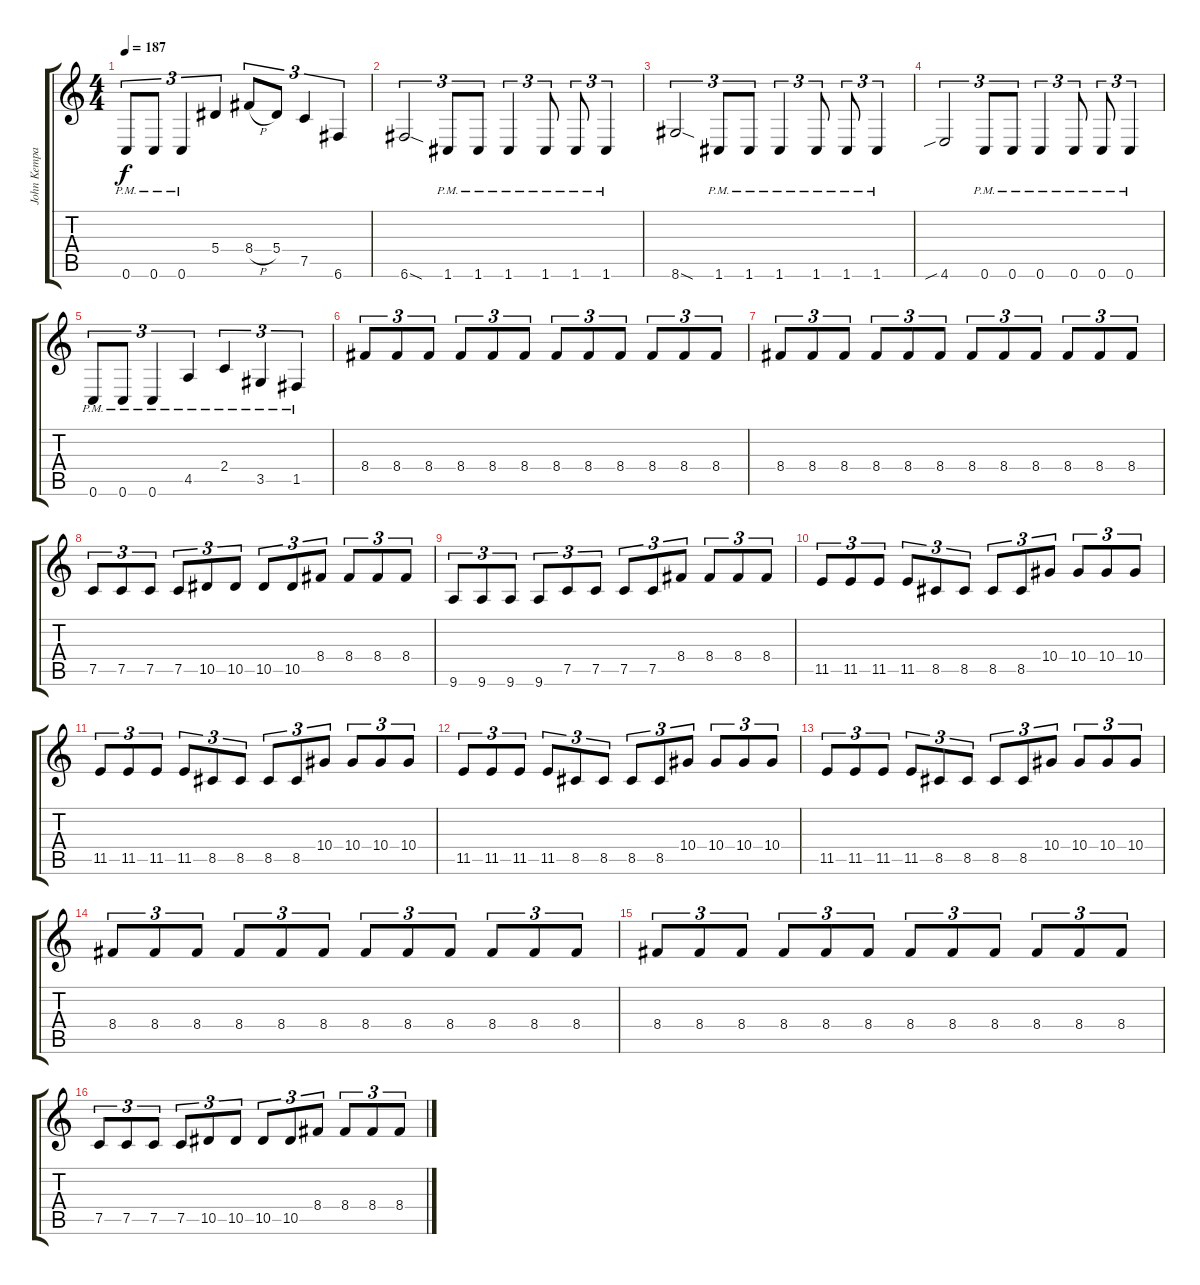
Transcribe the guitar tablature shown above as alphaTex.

\track ("John Kempainen (Rythm Guitar)" "John Kempa") {instrument distortionguitar}
\staff {score tabs}
\tuning (C4 G3 Eb3 Bb2 F2 C2) {hide}
\ts (4 4)
\tempo 187
\clef g2
\ks c
0.6{pm}.8{tu (3 2) dy f} 0.6{pm}.8{tu (3 2)} 0.6{pm}.4{tu (3 2)} 5.4.4{tu (3 2)} 8.4{h}.8{tu (3 2)} 5.4.8{tu (3 2)} 7.5.4{tu (3 2)} 6.6.4{tu (3 2)} |
6.6{sod}.2{tu (3 2)} 1.6{pm}.8{tu (3 2)} 1.6{pm}.8{tu (3 2)} 1.6{pm}.4{tu (3 2)} 1.6{pm}.8{tu (3 2)} 1.6{pm}.8{tu (3 2)} 1.6{pm}.4{tu (3 2)} |
8.6{sod}.2{tu (3 2)} 1.6{pm}.8{tu (3 2)} 1.6{pm}.8{tu (3 2)} 1.6{pm}.4{tu (3 2)} 1.6{pm}.8{tu (3 2)} 1.6{pm}.8{tu (3 2)} 1.6{pm}.4{tu (3 2)} |
4.6{sib}.2{tu (3 2)} 0.6{pm}.8{tu (3 2)} 0.6{pm}.8{tu (3 2)} 0.6{pm}.4{tu (3 2)} 0.6{pm}.8{tu (3 2)} 0.6{pm}.8{tu (3 2)} 0.6{pm}.4{tu (3 2)} |
0.6{pm}.8{tu (3 2)} 0.6{pm}.8{tu (3 2)} 0.6{pm}.4{tu (3 2)} 4.5{pm}.4{tu (3 2)} 2.4{pm}.4{tu (3 2)} 3.5{pm}.4{tu (3 2)} 1.5{pm}.4{tu (3 2)} |
8.4.8{tu (3 2)} 8.4.8{tu (3 2)} 8.4.8{tu (3 2)} 8.4.8{tu (3 2)} 8.4.8{tu (3 2)} 8.4.8{tu (3 2)} 8.4.8{tu (3 2)} 8.4.8{tu (3 2)} 8.4.8{tu (3 2)} 8.4.8{tu (3 2)} 8.4.8{tu (3 2)} 8.4.8{tu (3 2)} |
8.4.8{tu (3 2)} 8.4.8{tu (3 2)} 8.4.8{tu (3 2)} 8.4.8{tu (3 2)} 8.4.8{tu (3 2)} 8.4.8{tu (3 2)} 8.4.8{tu (3 2)} 8.4.8{tu (3 2)} 8.4.8{tu (3 2)} 8.4.8{tu (3 2)} 8.4.8{tu (3 2)} 8.4.8{tu (3 2)} |
7.5.8{tu (3 2)} 7.5.8{tu (3 2)} 7.5.8{tu (3 2)} 7.5.8{tu (3 2)} 10.5.8{tu (3 2)} 10.5.8{tu (3 2)} 10.5.8{tu (3 2)} 10.5.8{tu (3 2)} 8.4.8{tu (3 2)} 8.4.8{tu (3 2)} 8.4.8{tu (3 2)} 8.4.8{tu (3 2)} |
9.6.8{tu (3 2)} 9.6.8{tu (3 2)} 9.6.8{tu (3 2)} 9.6.8{tu (3 2)} 7.5.8{tu (3 2)} 7.5.8{tu (3 2)} 7.5.8{tu (3 2)} 7.5.8{tu (3 2)} 8.4.8{tu (3 2)} 8.4.8{tu (3 2)} 8.4.8{tu (3 2)} 8.4.8{tu (3 2)} |
11.5.8{tu (3 2)} 11.5.8{tu (3 2)} 11.5.8{tu (3 2)} 11.5.8{tu (3 2)} 8.5.8{tu (3 2)} 8.5.8{tu (3 2)} 8.5.8{tu (3 2)} 8.5.8{tu (3 2)} 10.4.8{tu (3 2)} 10.4.8{tu (3 2)} 10.4.8{tu (3 2)} 10.4.8{tu (3 2)} |
11.5.8{tu (3 2)} 11.5.8{tu (3 2)} 11.5.8{tu (3 2)} 11.5.8{tu (3 2)} 8.5.8{tu (3 2)} 8.5.8{tu (3 2)} 8.5.8{tu (3 2)} 8.5.8{tu (3 2)} 10.4.8{tu (3 2)} 10.4.8{tu (3 2)} 10.4.8{tu (3 2)} 10.4.8{tu (3 2)} |
11.5.8{tu (3 2)} 11.5.8{tu (3 2)} 11.5.8{tu (3 2)} 11.5.8{tu (3 2)} 8.5.8{tu (3 2)} 8.5.8{tu (3 2)} 8.5.8{tu (3 2)} 8.5.8{tu (3 2)} 10.4.8{tu (3 2)} 10.4.8{tu (3 2)} 10.4.8{tu (3 2)} 10.4.8{tu (3 2)} |
11.5.8{tu (3 2)} 11.5.8{tu (3 2)} 11.5.8{tu (3 2)} 11.5.8{tu (3 2)} 8.5.8{tu (3 2)} 8.5.8{tu (3 2)} 8.5.8{tu (3 2)} 8.5.8{tu (3 2)} 10.4.8{tu (3 2)} 10.4.8{tu (3 2)} 10.4.8{tu (3 2)} 10.4.8{tu (3 2)} |
8.4.8{tu (3 2)} 8.4.8{tu (3 2)} 8.4.8{tu (3 2)} 8.4.8{tu (3 2)} 8.4.8{tu (3 2)} 8.4.8{tu (3 2)} 8.4.8{tu (3 2)} 8.4.8{tu (3 2)} 8.4.8{tu (3 2)} 8.4.8{tu (3 2)} 8.4.8{tu (3 2)} 8.4.8{tu (3 2)} |
8.4.8{tu (3 2)} 8.4.8{tu (3 2)} 8.4.8{tu (3 2)} 8.4.8{tu (3 2)} 8.4.8{tu (3 2)} 8.4.8{tu (3 2)} 8.4.8{tu (3 2)} 8.4.8{tu (3 2)} 8.4.8{tu (3 2)} 8.4.8{tu (3 2)} 8.4.8{tu (3 2)} 8.4.8{tu (3 2)} |
7.5.8{tu (3 2)} 7.5.8{tu (3 2)} 7.5.8{tu (3 2)} 7.5.8{tu (3 2)} 10.5.8{tu (3 2)} 10.5.8{tu (3 2)} 10.5.8{tu (3 2)} 10.5.8{tu (3 2)} 8.4.8{tu (3 2)} 8.4.8{tu (3 2)} 8.4.8{tu (3 2)} 8.4.8{tu (3 2)}
